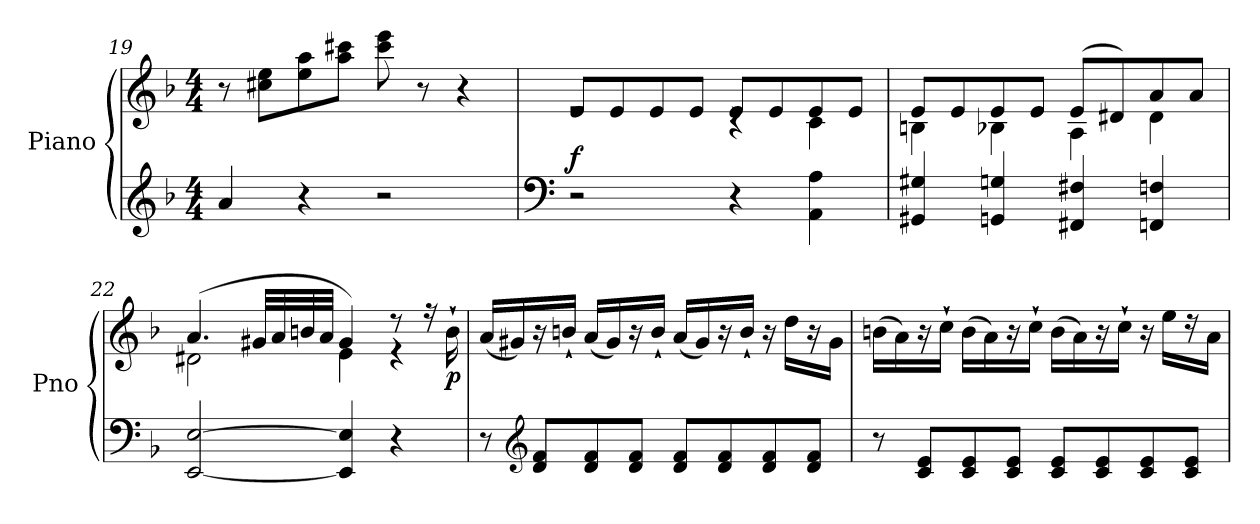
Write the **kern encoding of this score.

**kern	**kern	**dynam
*part1	*part1	*part1
*staff2	*staff1	*staff1/2
*I"Piano	*	*
*I'Pno	*	*
*clefG2	*clefG2	*
*k[b-]	*k[b-]	*
*M4/4	*M4/4	*
=19	=19	=19
4a/	8r	.
.	8cc#X\ 8ee\L	.
4r	8ee\ 8aa\	.
.	8aa\ 8ccc#X\J	.
2r	8ccc#\ 8eee\	.
.	8r	.
.	4r	.
=20	=20	=20
*clefF4	*	*
*	*^	*
!	!	!	!LO:DY:a=2
2r	8e/L	2re	f
.	8e/	.	.
.	8e/	.	.
.	8e/J	.	.
4r	8e/L	4rc	.
.	8e/	.	.
4AA\ 4A\	8e/	4c\	.
.	8e/J	.	.
=21	=21	=21	=21
4GG#X/ 4G#X/	8e/L	4Bn\	.
.	8e/	.	.
4GGn/ 4Gn/	8e/	4B-X\	.
.	8e/J	.	.
4FF#X/ 4F#X/	(>8e/L	4A\	.
.	8d#X/)	.	.
4FFn/ 4Fn/	8a/	4d#\	.
.	8a/J	.	.
!!LO:LB:g=z	!!
=22	=22	=22	=22
[2EE/ [2E/	(>4.a/	2d#X\	.
.	32g#X/LLL	.	.
.	32a/	.	.
.	32bn/	.	.
.	32a/JJJ	.	.
4EE/] 4E/]	4g#/)	4e\	.
4r	8r	4re	.
.	16r	.	.
!	!	!	!LO:DY:b
.	16b<`\	.	p
*	*v	*v	*
=23	=23	=23
8r	(<16a/LL	.
.	16g#X/)	.
*clefG2	*	*
8d/ 8f/L	16r	.
.	16bn`/JJ	.
8d/ 8f/	(<16a/LL	.
.	16g#/)	.
8d/ 8f/J	16r	.
.	16b`/JJ	.
8d/ 8f/L	(<16a/LL	.
.	16g#/)	.
8d/ 8f/	16r	.
.	16b`/JJ	.
8d/ 8f/	16r	.
.	16dd\LL	.
8d/ 8f/J	16r	.
.	16g#\JJ	.
=24	=24	=24
8r	(>16bn\LL	.
.	16a\)	.
8c/ 8e/L	16r	.
.	16cc`\JJ	.
8c/ 8e/	(>16b\LL	.
.	16a\)	.
8c/ 8e/J	16r	.
.	16cc`\JJ	.
8c/ 8e/L	(>16b\LL	.
.	16a\)	.
8c/ 8e/	16r	.
.	16cc`\JJ	.
8c/ 8e/	16r	.
.	16ee\LL	.
8c/ 8e/J	16rdd	.
.	16a\JJ	.
=	=	=
*-	*-	*-
